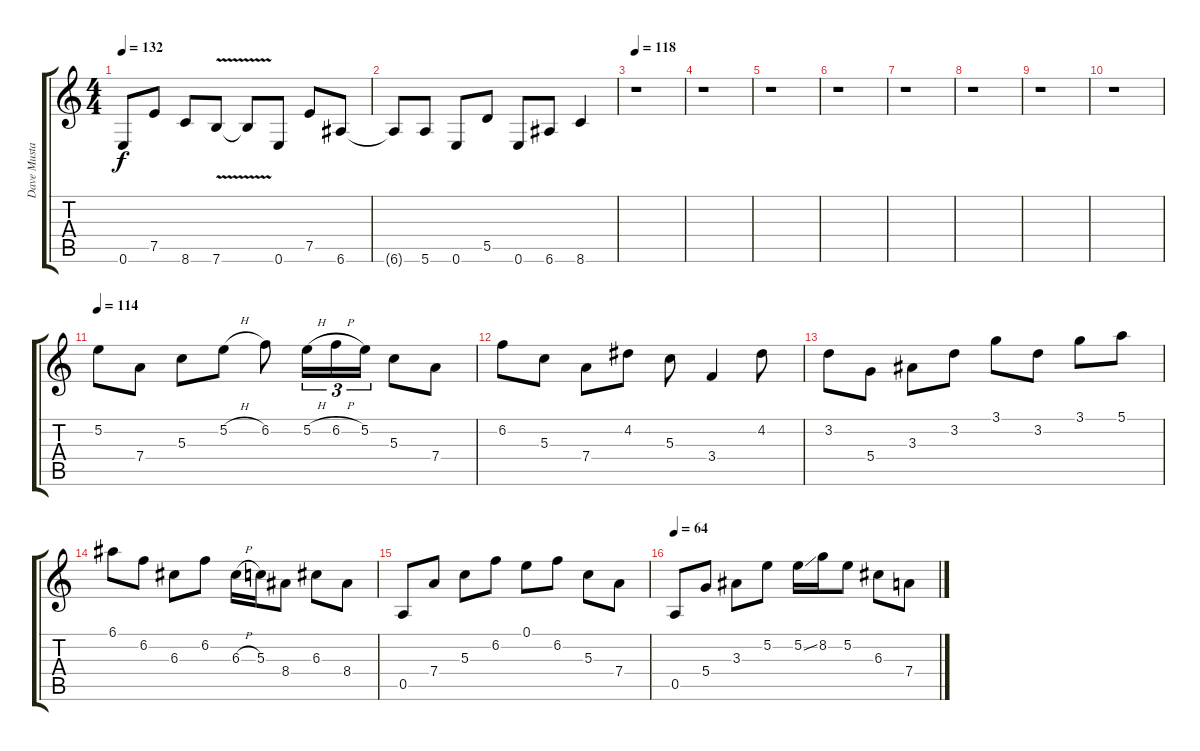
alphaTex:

\track ("Dave Mustaine (Gtr)" "Dave Musta") {instrument distortionguitar}
\staff {score tabs}
\tuning (E4 B3 G3 D3 A2 E2) {hide}
\ts (4 4)
\tempo 132
\clef g2
\ks c
0.6.8{dy f} 7.5.8 8.6.8 7.6{v}.8 7.6{t}.8 0.6.8 7.5.8 6.6.8 |
6.6{t}.8 5.6.8 0.6.8 5.5.8 0.6.8 6.6.8 8.6.4 |
\tempo 118
r.1 |
r.1 |
r.1 |
r.1 |
r.1 |
r.1 |
r.1 |
r.1 |
\tempo 114
5.2.8{instrument acousticguitarsteel} 7.4.8 5.3.8 5.2{h}.8 6.2.8 5.2{h}.16{tu (3 2)} 6.2{h}.16{tu (3 2)} 5.2.16{tu (3 2)} 5.3.8 7.4.8 |
6.2.8 5.3.8 7.4.8 4.2.8 5.3.8 3.4.4 4.2.8 |
3.2.8 5.4.8 3.3.8 3.2.8 3.1.8 3.2.8 3.1.8 5.1.8 |
6.1.8 6.2.8 6.3.8 6.2.8 6.3{h}.16 5.3.16 8.4.8 6.3.8 8.4.8 |
0.5.8 7.4.8 5.3.8 6.2.8 0.1.8 6.2.8 5.3.8 7.4.8 |
\tempo 64
0.5.8 5.4.8 3.3.8 5.2.8 5.2{ss}.16 8.2.16 5.2.8 6.3.8 7.4.8
